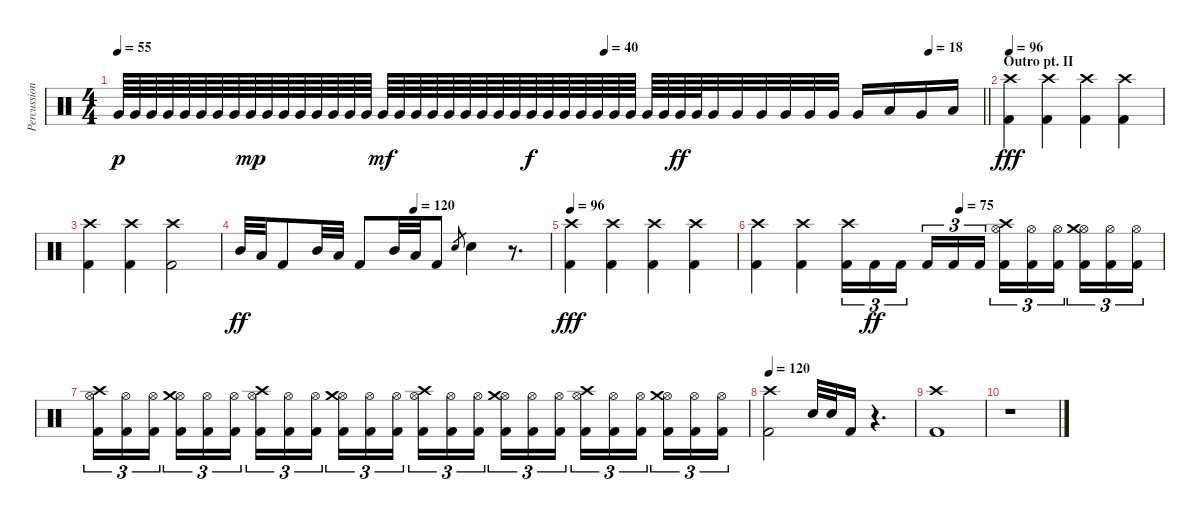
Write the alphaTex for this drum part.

\track ("Percussion" "Percussion") {instrument percussion}
\staff {score}
\articulation defaults
\ts (4 4)
\tempo 55
\tempo (40 0.5625)
\tempo (18 0.9375)
\clef neutral
\barLineRight lightlight
\ks c "Very Low Tom (hit)".64{dy p} "Very Low Tom (hit)".64 "Very Low Tom (hit)".64 "Very Low Tom (hit)".64 "Very Low Tom (hit)".64 "Very Low Tom (hit)".64 "Very Low Tom (hit)".64 "Very Low Tom (hit)".64 "Very Low Tom (hit)".64{dy mp} "Very Low Tom (hit)".64 "Very Low Tom (hit)".64 "Very Low Tom (hit)".64 "Very Low Tom (hit)".64 "Very Low Tom (hit)".64 "Very Low Tom (hit)".64 "Very Low Tom (hit)".64 "Very Low Tom (hit)".64{dy mf} "Very Low Tom (hit)".64 "Very Low Tom (hit)".64 "Very Low Tom (hit)".64 "Very Low Tom (hit)".64 "Very Low Tom (hit)".64 "Very Low Tom (hit)".64 "Very Low Tom (hit)".64 "Very Low Tom (hit)".64 "Very Low Tom (hit)".64{dy f} "Very Low Tom (hit)".64 "Very Low Tom (hit)".64 "Very Low Tom (hit)".64 "Very Low Tom (hit)".64 "Very Low Tom (hit)".64 "Very Low Tom (hit)".64 "Very Low Tom (hit)".64 "Very Low Tom (hit)".64 "Very Low Tom (hit)".64{dy ff} "Very Low Tom (hit)".64 "Very Low Tom (hit)".32 "Very Low Tom (hit)".32 "Very Low Tom (hit)".32 "Very Low Tom (hit)".32 "Very Low Tom (hit)".32 "Very Low Tom (hit)".32 "Very Low Tom (hit)".16 "Low Floor Tom (hit)".16 "Very Low Tom (hit)".16 "Low Floor Tom (hit)".16
|
\section ("" "Outro pt. II")
\tempo 96
("Crash high (hit)" "Kick (hit) 2").4{dy fff} ("Crash high (hit)" "Kick (hit) 2").4 ("Crash high (hit)" "Kick (hit) 2").4 ("Crash high (hit)" "Kick (hit) 2").4 |
("Crash high (hit)" "Kick (hit) 2").4 ("Crash high (hit)" "Kick (hit) 2").4 ("Crash high (hit)" "Kick (hit) 2").2 |
\tempo (120 0.5625)
"Mid Tom (hit)".32{dy ff} "Low Tom (hit)".32 "Kick (hit) 2".8 "Mid Tom (hit)".32 "Low Tom (hit)".32 "Kick (hit) 2".8 "Mid Tom (hit)".32 "Low Tom (hit)".32 "Kick (hit) 2".8 "Snare (hit) 2".8{gr} "Snare (hit) 2".4 r.8{d} |
\tempo 96
("Crash high (hit)" "Kick (hit) 2").4{dy fff} ("Crash high (hit)" "Kick (hit) 2").4 ("Crash high (hit)" "Kick (hit) 2").4 ("Crash high (hit)" "Kick (hit) 2").4 |
\tempo (75 0.5)
("Crash high (hit)" "Kick (hit) 2").4 ("Crash high (hit)" "Kick (hit) 2").4 ("Crash high (hit)" "Kick (hit) 2").16{tu (3 2)} "Kick (hit) 2".16{tu (3 2) dy ff} "Kick (hit) 2".16{tu (3 2) beam splitsecondary} "Kick (hit) 2".16{tu (3 2)} "Kick (hit) 2".16{tu (3 2)} "Kick (hit) 2".16{tu (3 2)} ("Crash high (hit)" "Hi-Hat (open)" "Kick (hit) 2").16{tu (3 2)} ("Hi-Hat (open)" "Kick (hit) 2").16{tu (3 2)} ("Hi-Hat (open)" "Kick (hit) 2").16{tu (3 2) beam splitsecondary} ("Hi-Hat (open)" "Crash medium (hit)" "Kick (hit) 2").16{tu (3 2)} ("Hi-Hat (open)" "Kick (hit) 2").16{tu (3 2)} ("Hi-Hat (open)" "Kick (hit) 2").16{tu (3 2)} |
("Crash high (hit)" "Hi-Hat (open)" "Kick (hit) 2").16{tu (3 2)} ("Hi-Hat (open)" "Kick (hit) 2").16{tu (3 2)} ("Hi-Hat (open)" "Kick (hit) 2").16{tu (3 2) beam splitsecondary} ("Hi-Hat (open)" "Crash medium (hit)" "Kick (hit) 2").16{tu (3 2)} ("Hi-Hat (open)" "Kick (hit) 2").16{tu (3 2)} ("Hi-Hat (open)" "Kick (hit) 2").16{tu (3 2)} ("Crash high (hit)" "Hi-Hat (open)" "Kick (hit) 2").16{tu (3 2)} ("Hi-Hat (open)" "Kick (hit) 2").16{tu (3 2)} ("Hi-Hat (open)" "Kick (hit) 2").16{tu (3 2) beam splitsecondary} ("Hi-Hat (open)" "Crash medium (hit)" "Kick (hit) 2").16{tu (3 2)} ("Hi-Hat (open)" "Kick (hit) 2").16{tu (3 2)} ("Hi-Hat (open)" "Kick (hit) 2").16{tu (3 2)} ("Crash high (hit)" "Hi-Hat (open)" "Kick (hit) 2").16{tu (3 2)} ("Hi-Hat (open)" "Kick (hit) 2").16{tu (3 2)} ("Hi-Hat (open)" "Kick (hit) 2").16{tu (3 2) beam splitsecondary} ("Hi-Hat (open)" "Crash medium (hit)" "Kick (hit) 2").16{tu (3 2)} ("Hi-Hat (open)" "Kick (hit) 2").16{tu (3 2)} ("Hi-Hat (open)" "Kick (hit) 2").16{tu (3 2)} ("Crash high (hit)" "Hi-Hat (open)" "Kick (hit) 2").16{tu (3 2)} ("Hi-Hat (open)" "Kick (hit) 2").16{tu (3 2)} ("Hi-Hat (open)" "Kick (hit) 2").16{tu (3 2) beam splitsecondary} ("Hi-Hat (open)" "Crash medium (hit)" "Kick (hit) 2").16{tu (3 2)} ("Hi-Hat (open)" "Kick (hit) 2").16{tu (3 2)} ("Hi-Hat (open)" "Kick (hit) 2").16{tu (3 2)} |
\tempo 120
("Crash high (hit)" "Kick (hit) 2").2 "Snare (hit) 2".32 "Snare (hit) 2".32 "Kick (hit) 2".16 r.4{d} |
("Crash high (hit)" "Kick (hit) 2").1 |
r.1
